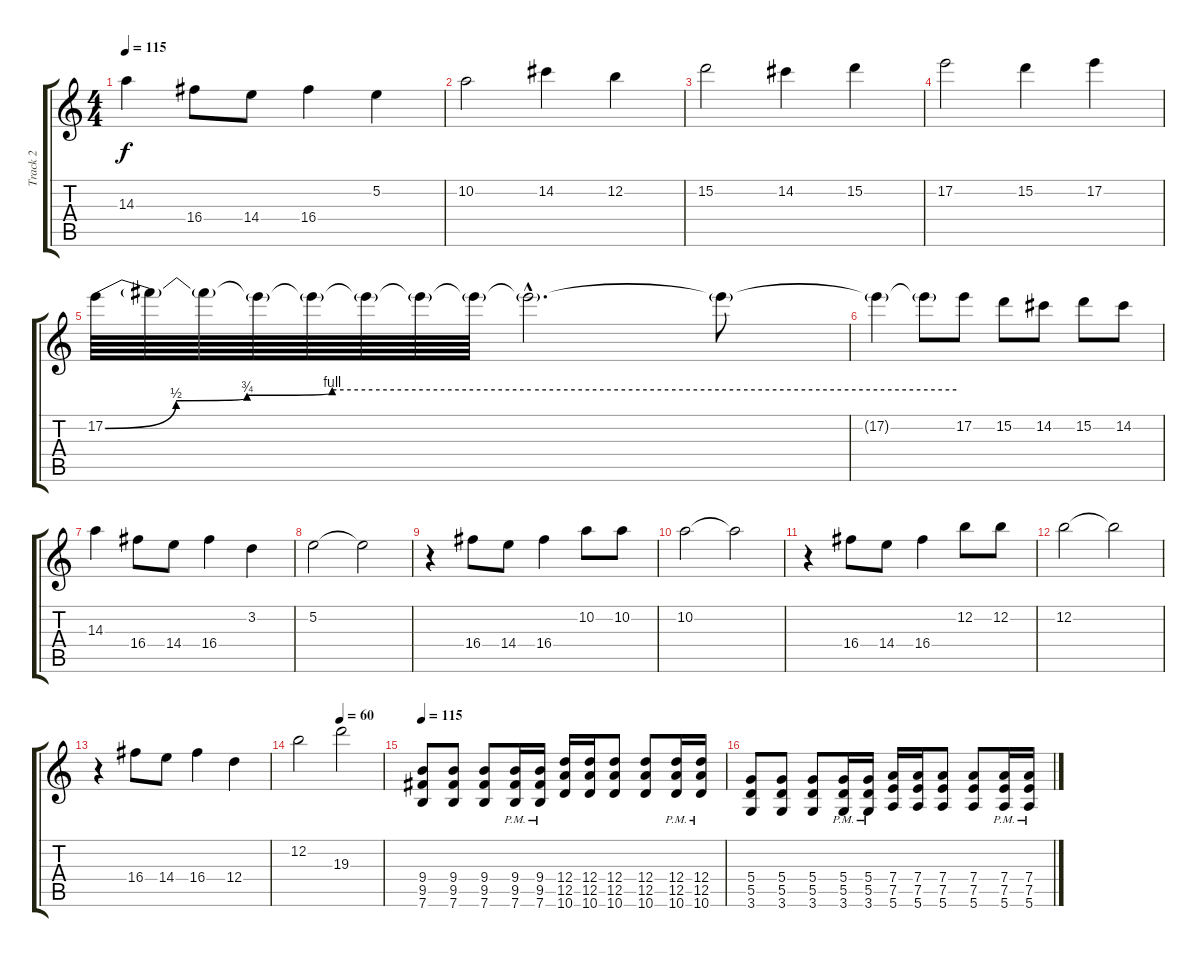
\track ("Track 2" "Track 2") {instrument distortionguitar}
\staff {score tabs}
\tuning (E4 B3 G3 D3 A2 E2) {hide}
\ts (4 4)
\tempo 115
\clef g2
\ks c
14.3.4{dy f} 16.4.8 14.4.8 16.4.4 5.2.4 |
10.2.2 14.2.4 12.2.4 |
15.2.2 14.2.4 15.2.4 |
17.2.2 15.2.4 17.2.4 |
17.2{be (custom 0 0 5 2 10 3 16 4 30 4 60 4)}.64 17.2{t}.64 17.2{t}.64 17.2{t}.64 17.2{t}.64 17.2{t}.64 17.2{t}.64 17.2{t}.64 17.2{hac t}.2{d} 17.2{t}.8 |
17.2{t}.4 17.2{t}.8 17.2.8 15.2.8 14.2.8 15.2.8 14.2.8 |
14.3.4 16.4.8 14.4.8 16.4.4 3.2.4 |
5.2.2 5.2{t}.2 |
r.4 16.4.8 14.4.8 16.4.4 10.2.8 10.2.8 |
10.2.2 10.2{t}.2 |
r.4 16.4.8 14.4.8 16.4.4 12.2.8 12.2.8 |
12.2.2 12.2{t}.2 |
r.4 16.4.8 14.4.8 16.4.4 12.4.4 |
\tempo (60 0.5)
12.2.2 19.3.2 |
\tempo 115
(9.4 9.5 7.6).8 (9.4 9.5 7.6).8 (9.4 9.5 7.6).8 (9.4 9.5{pm} 7.6).16 (9.4 9.5{pm} 7.6).16 (12.4 12.5 10.6).16 (12.4 12.5 10.6).16 (12.4 12.5 10.6).8 (12.4 12.5 10.6).8 (12.4 12.5 10.6{pm}).16 (12.4 12.5 10.6{pm}).16 |
(5.4 5.5 3.6).8 (5.4 5.5 3.6).8 (5.4 5.5 3.6).8 (5.4 5.5 3.6{pm}).16 (5.4 5.5 3.6{pm}).16 (7.4 7.5 5.6).16 (7.4 7.5 5.6).16 (7.4 7.5 5.6).8 (7.4 7.5 5.6).8 (7.4 7.5{pm} 5.6).16 (7.4 7.5{pm} 5.6).16
